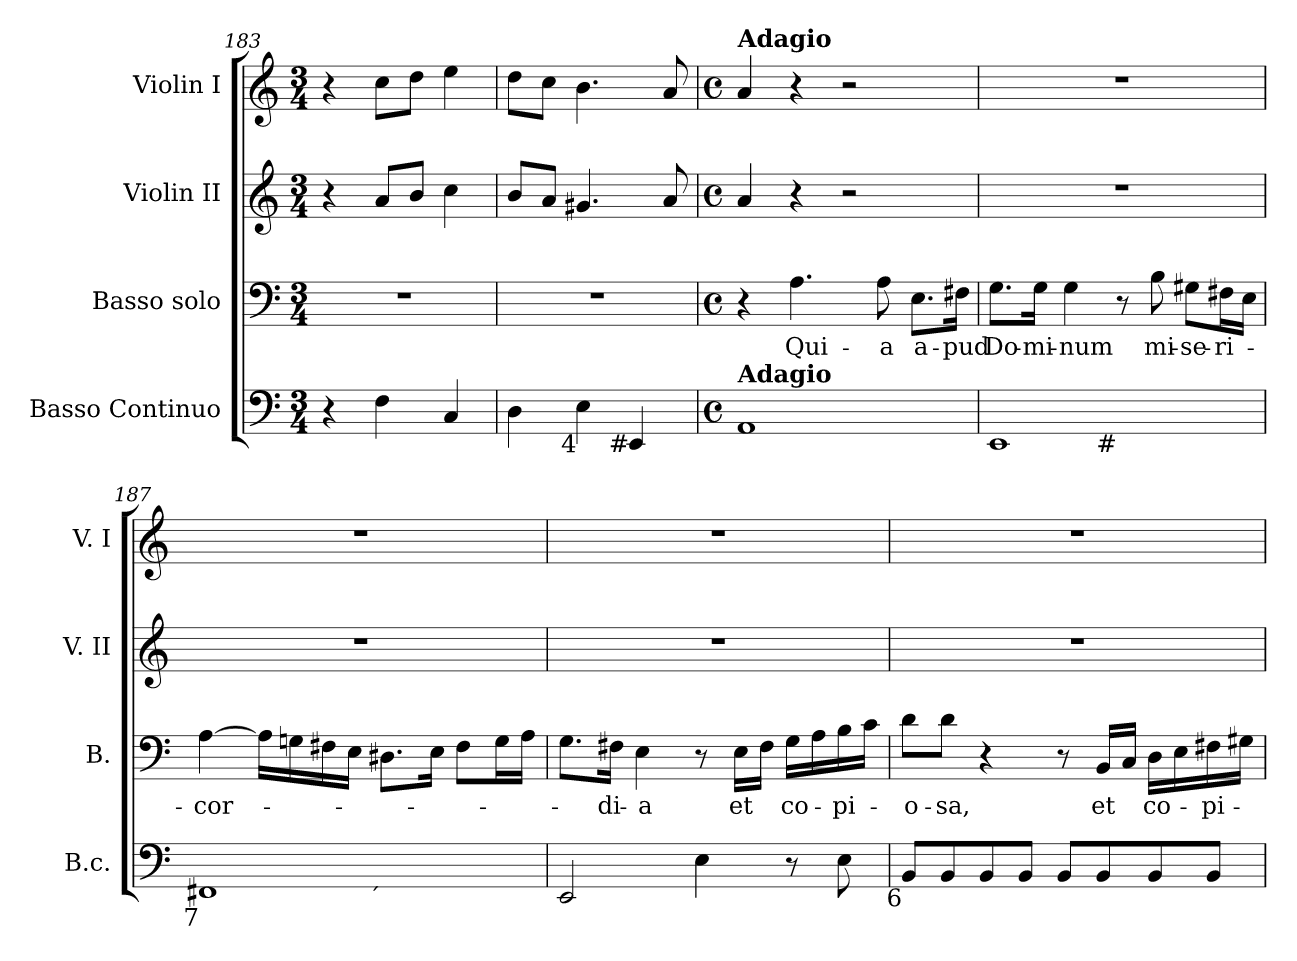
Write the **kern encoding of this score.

**kern	**kern	**text	**kern	**kern
*part4	*part3	*part3	*part2	*part1
*staff4	*staff3	*staff3	*staff2	*staff1
*I"Basso Continuo	*I"Basso solo	*	*I"Violin II	*I"Violin I
*I'B.c.	*I'B.	*	*I'V. II	*I'V. I
*clefF4	*clefF4	*	*clefG2	*clefG2
*k[]	*k[]	*	*k[]	*k[]
*a:	*a:	*	*a:	*a:
*M3/4	*M3/4	*	*M3/4	*M3/4
=183	=183	=183	=183	=183
!	!LO:N:vis=1	!	!	!
4r	2.r	.	4r	4r
4Fi\	.	.	8ai/L	8cci\L
.	.	.	8bi/J	8ddi\J
4Ci/	.	.	4cci\	4eei\
=184	=184	=184	=184	=184
!	!LO:N:vis=1	!	!	!
4Di\	2.r	.	8bi/L	8ddi\L
.	.	.	8ai/J	8cci\J
!LO:TX:b:rj:t=4	!	!	!	!
4Ei\	.	.	4.g#Xi/	4.bi\
!LO:TX:b:rj:t=#	!	!	!	!
4EEi/	.	.	.	.
.	.	.	8ai/	8ai/
!!LO:PB:g=z
=185	=185	=185	=185	=185
*M4/4	*M4/4	*	*M4/4	*M4/4
*met(c)	*met(c)	*	*met(c)	*met(c)
*MM60	*	*	*	*MM60
!	!	!	!	!LO:TX:a:B:t=Adagio
!LO:TX:a:B:t=Adagio	!	!	!	!
1AAi	4r	.	4ai/	4ai/
!	!	!LO:LY:b:color=#000000	!	!
.	4.Ai\	Qui-	4r	4r
.	.	.	2r	2r
!	!	!LO:LY:b:color=#000000	!	!
.	8Ai\	-a	.	.
!	!	!LO:LY:b:color=#000000	!	!
.	8.Ei\L	a-	.	.
!	!	!LO:LY:b:color=#000000	!	!
.	16F#Xi\Jk	-pud	.	.
=186	=186	=186	=186	=186
!LO:TX:b:rj:t=6	!	!	!	!
!	!	!LO:LY:b:color=#000000	!	!
*^	*	*	*	*
1EEi	2ryy	8.Gi\L	Do-	1r	1r
!	!	!	!LO:LY:b:color=#000000	!	!
.	.	16Gi\Jk	-mi-	.	.
!	!	!	!LO:LY:b:color=#000000	!	!
.	.	4Gi\	-num	.	.
!	!LO:TX:b:rj:t=#	!	!	!	!
.	2ryy	8r	.	.	.
!	!	!	!LO:LY:b:color=#000000	!	!
.	.	8Bi\	mi-	.	.
!	!	!	!LO:LY:b:color=#000000	!	!
.	.	8G#Xi\L	-se-	.	.
!	!	!	!LO:LY:b:color=#000000	!	!
.	.	16F#Xi\L	-ri-	.	.
.	.	16Ei\JJ	.	.	.
=187	=187	=187	=187	=187	=187
!LO:TX:b:rj:t=7	!	!	!	!	!
!	!	!	!LO:LY:b:color=#000000	!	!
1FF#Xi	2ryy	[4Ai\	-cor-	1r	1r
.	.	16Ai\LL]	.	.	.
.	.	16Gni\	.	.	.
.	.	16F#Xi\	.	.	.
.	.	16Ei\JJ	.	.	.
!	!LO:TX:b:rj:t=´	!	!	!	!
.	2ryy	8.D#Xi\L	.	.	.
.	.	16Ei\Jk	.	.	.
.	.	8F#i\L	.	.	.
.	.	16Gi\L	.	.	.
.	.	16Ai\JJ	.	.	.
*v	*v	*	*	*	*
=188	=188	=188	=188	=188
2EEi/	8.Gi\L	.	1r	1r
!	!	!LO:LY:b:color=#000000	!	!
.	16F#Xi\Jk	-di-	.	.
!	!	!LO:LY:b:color=#000000	!	!
.	4Ei\	-a	.	.
4Ei\	8r	.	.	.
!	!	!LO:LY:b:color=#000000	!	!
.	16Ei\LL	et	.	.
.	16F#i\JJ	.	.	.
!	!	!LO:LY:b:color=#000000	!	!
8r	16Gi\LL	co-	.	.
.	16Ai\	.	.	.
!	!	!LO:LY:b:color=#000000	!	!
8Ei\	16Bi\	-pi-	.	.
.	16ci\JJ	.	.	.
!!LO:LB:g=z
=189	=189	=189	=189	=189
!LO:TX:b:rj:t=6	!	!	!	!
!	!	!LO:LY:b:color=#000000	!	!
8BBi/L	8di\L	-o-	1r	1r
!	!	!LO:LY:b:color=#000000	!	!
8BBi/	8di\J	-sa,	.	.
8BBi/	4r	.	.	.
8BBi/J	.	.	.	.
8BBi/L	8r	.	.	.
!	!	!LO:LY:b:color=#000000	!	!
8BBi/	16BBi/LL	et	.	.
.	16Ci/JJ	.	.	.
!	!	!LO:LY:b:color=#000000	!	!
8BBi/	16Di\LL	co-	.	.
.	16Ei\	.	.	.
!	!	!LO:LY:b:color=#000000	!	!
8BBi/J	16F#Xi\	-pi-	.	.
.	16G#Xi\JJ	.	.	.
=	=	=	=	=
*-	*-	*-	*-	*-
